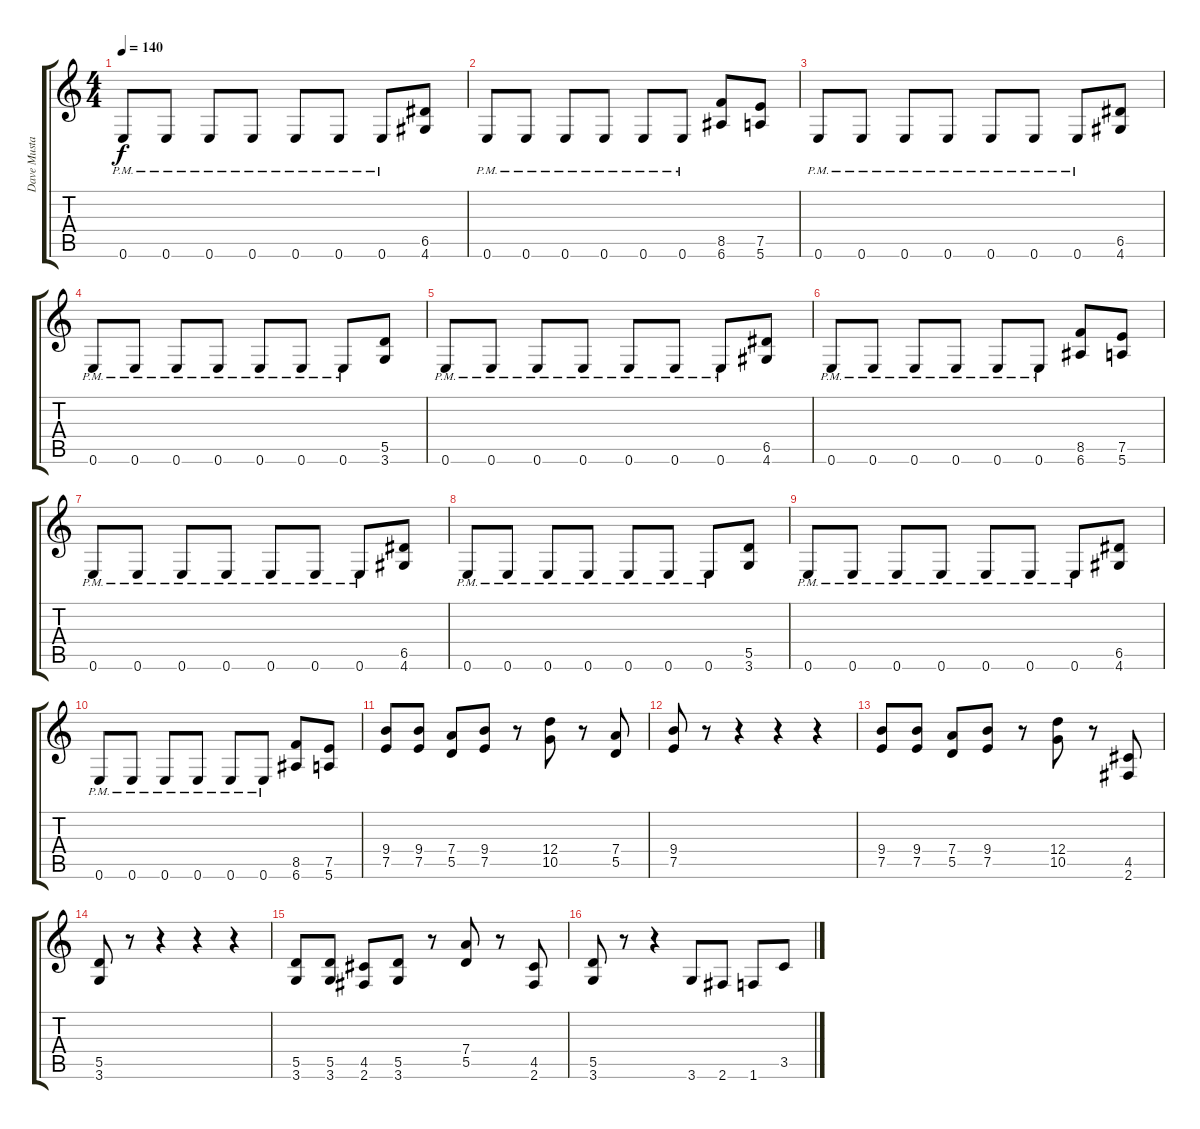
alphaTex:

\track ("Dave Mustaine" "Dave Musta") {instrument distortionguitar}
\staff {score tabs}
\tuning (E4 B3 G3 D3 A2 E2) {hide}
\ts (4 4)
\tempo 140
\clef g2
\ks c
0.6{pm}.8{dy f} 0.6{pm}.8 0.6{pm}.8 0.6{pm}.8 0.6{pm}.8 0.6{pm}.8 0.6{pm}.8 (6.5 4.6).8 |
0.6{pm}.8 0.6{pm}.8 0.6{pm}.8 0.6{pm}.8 0.6{pm}.8 0.6{pm}.8 (8.5 6.6).8 (7.5 5.6).8 |
0.6{pm}.8 0.6{pm}.8 0.6{pm}.8 0.6{pm}.8 0.6{pm}.8 0.6{pm}.8 0.6{pm}.8 (6.5 4.6).8 |
0.6{pm}.8 0.6{pm}.8 0.6{pm}.8 0.6{pm}.8 0.6{pm}.8 0.6{pm}.8 0.6{pm}.8 (5.5 3.6).8 |
0.6{pm}.8 0.6{pm}.8 0.6{pm}.8 0.6{pm}.8 0.6{pm}.8 0.6{pm}.8 0.6{pm}.8 (6.5 4.6).8 |
0.6{pm}.8 0.6{pm}.8 0.6{pm}.8 0.6{pm}.8 0.6{pm}.8 0.6{pm}.8 (8.5 6.6).8 (7.5 5.6).8 |
0.6{pm}.8 0.6{pm}.8 0.6{pm}.8 0.6{pm}.8 0.6{pm}.8 0.6{pm}.8 0.6{pm}.8 (6.5 4.6).8 |
0.6{pm}.8 0.6{pm}.8 0.6{pm}.8 0.6{pm}.8 0.6{pm}.8 0.6{pm}.8 0.6{pm}.8 (5.5 3.6).8 |
0.6{pm}.8 0.6{pm}.8 0.6{pm}.8 0.6{pm}.8 0.6{pm}.8 0.6{pm}.8 0.6{pm}.8 (6.5 4.6).8 |
0.6{pm}.8 0.6{pm}.8 0.6{pm}.8 0.6{pm}.8 0.6{pm}.8 0.6{pm}.8 (8.5 6.6).8 (7.5 5.6).8 |
(9.4 7.5).8 (9.4 7.5).8 (7.4 5.5).8 (9.4 7.5).8 r.8 (12.4 10.5).8 r.8 (7.4 5.5).8 |
(9.4 7.5).8 r.8 r.4 r.4 r.4 |
(9.4 7.5).8 (9.4 7.5).8 (7.4 5.5).8 (9.4 7.5).8 r.8 (12.4 10.5).8 r.8 (4.5 2.6).8 |
(5.5 3.6).8 r.8 r.4 r.4 r.4 |
(5.5 3.6).8 (5.5 3.6).8 (4.5 2.6).8 (5.5 3.6).8 r.8 (7.4 5.5).8 r.8 (4.5 2.6).8 |
(5.5 3.6).8 r.8 r.4 3.6.8 2.6.8 1.6.8 3.5.8
